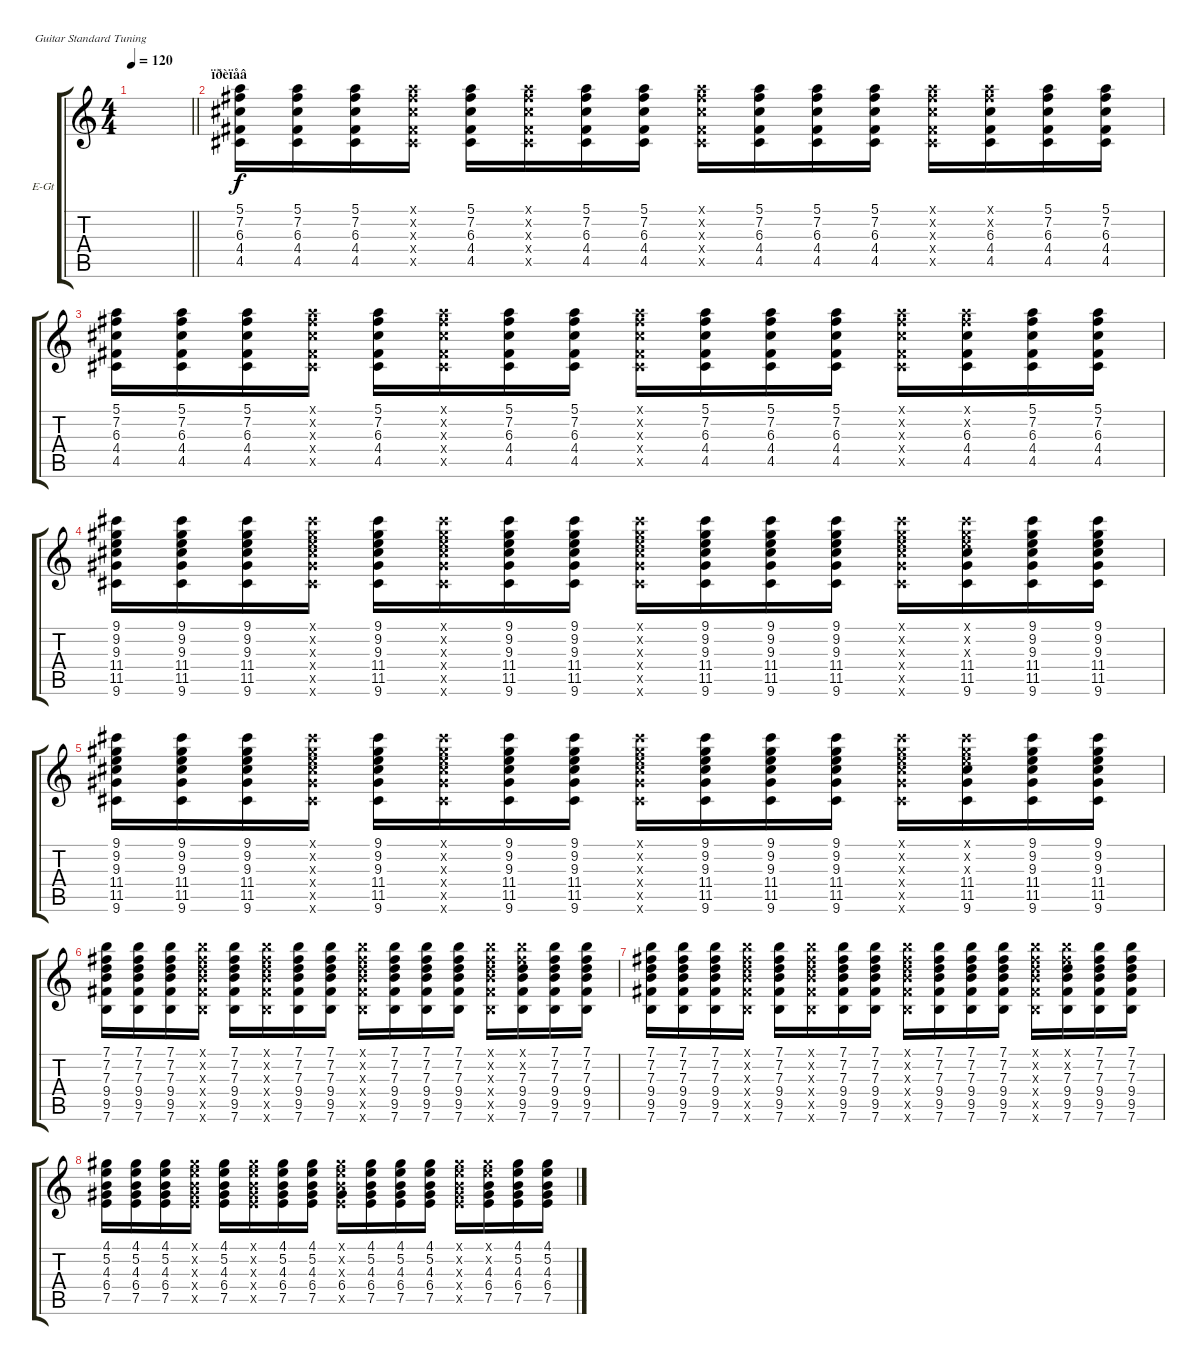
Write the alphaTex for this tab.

\bracketExtendMode groupsimilarinstruments
\firstSystemTrackNameOrientation horizontal
\otherSystemsTrackNameOrientation horizontal
\track ("Þ. Êàñïàðÿí" "E-Gt") {instrument electricguitarclean}
\staff {score tabs}
\tuning (E4 B3 G3 D3 A2 E2)
\ts (4 4)
\tempo 120
\clef g2
\barLineRight lightlight
\ks c
|
\section ("" "ïðèïåâ")
(5.1 7.2 6.3 4.4 4.5).16 (5.1 7.2 6.3 4.4 4.5).16 (5.1 7.2 6.3 4.4 4.5).16 (5.1{x} 7.2{x} 6.3{x} 4.4{x} 4.5{x}).16 (5.1 7.2 6.3 4.4 4.5).16 (5.1{x} 7.2{x} 6.3{x} 4.4{x} 4.5{x}).16 (5.1 7.2 6.3 4.4 4.5).16 (5.1 7.2 6.3 4.4 4.5).16 (5.1{x} 7.2{x} 6.3{x} 4.4{x} 4.5{x}).16 (5.1 7.2 6.3 4.4 4.5).16 (5.1 7.2 6.3 4.4 4.5).16 (5.1 7.2 6.3 4.4 4.5).16 (5.1{x} 7.2{x} 6.3{x} 4.4{x} 4.5{x}).16 (5.1{x} 7.2{x} 6.3 4.4 4.5).16 (5.1 7.2 6.3 4.4 4.5).16 (5.1 7.2 6.3 4.4 4.5).16 |
(5.1 7.2 6.3 4.4 4.5).16 (5.1 7.2 6.3 4.4 4.5).16 (5.1 7.2 6.3 4.4 4.5).16 (5.1{x} 7.2{x} 6.3{x} 4.4{x} 4.5{x}).16 (5.1 7.2 6.3 4.4 4.5).16 (5.1{x} 7.2{x} 6.3{x} 4.4{x} 4.5{x}).16 (5.1 7.2 6.3 4.4 4.5).16 (5.1 7.2 6.3 4.4 4.5).16 (5.1{x} 7.2{x} 6.3{x} 4.4{x} 4.5{x}).16 (5.1 7.2 6.3 4.4 4.5).16 (5.1 7.2 6.3 4.4 4.5).16 (5.1 7.2 6.3 4.4 4.5).16 (5.1{x} 7.2{x} 6.3{x} 4.4{x} 4.5{x}).16 (5.1{x} 7.2{x} 6.3 4.4 4.5).16 (5.1 7.2 6.3 4.4 4.5).16 (5.1 7.2 6.3 4.4 4.5).16 |
(9.1 9.2 9.3 11.4 11.5 9.6).16 (9.1 9.2 9.3 11.4 11.5 9.6).16 (9.1 9.2 9.3 11.4 11.5 9.6).16 (9.1{x} 9.2{x} 9.3{x} 11.4{x} 11.5{x} 9.6{x}).16 (9.1 9.2 9.3 11.4 11.5 9.6).16 (9.1{x} 9.2{x} 9.3{x} 11.4{x} 11.5{x} 9.6{x}).16 (9.1 9.2 9.3 11.4 11.5 9.6).16 (9.1 9.2 9.3 11.4 11.5 9.6).16 (9.1{x} 9.2{x} 9.3{x} 11.4{x} 11.5{x} 9.6{x}).16 (9.1 9.2 9.3 11.4 11.5 9.6).16 (9.1 9.2 9.3 11.4 11.5 9.6).16 (9.1 9.2 9.3 11.4 11.5 9.6).16 (9.1{x} 9.2{x} 9.3{x} 11.4{x} 11.5{x} 9.6{x}).16 (9.1{x} 9.2{x} 9.3{x} 11.4 11.5 9.6).16 (9.1 9.2 9.3 11.4 11.5 9.6).16 (9.1 9.2 9.3 11.4 11.5 9.6).16 |
(9.1 9.2 9.3 11.4 11.5 9.6).16 (9.1 9.2 9.3 11.4 11.5 9.6).16 (9.1 9.2 9.3 11.4 11.5 9.6).16 (9.1{x} 9.2{x} 9.3{x} 11.4{x} 11.5{x} 9.6{x}).16 (9.1 9.2 9.3 11.4 11.5 9.6).16 (9.1{x} 9.2{x} 9.3{x} 11.4{x} 11.5{x} 9.6{x}).16 (9.1 9.2 9.3 11.4 11.5 9.6).16 (9.1 9.2 9.3 11.4 11.5 9.6).16 (9.1{x} 9.2{x} 9.3{x} 11.4{x} 11.5{x} 9.6{x}).16 (9.1 9.2 9.3 11.4 11.5 9.6).16 (9.1 9.2 9.3 11.4 11.5 9.6).16 (9.1 9.2 9.3 11.4 11.5 9.6).16 (9.1{x} 9.2{x} 9.3{x} 11.4{x} 11.5{x} 9.6{x}).16 (9.1{x} 9.2{x} 9.3{x} 11.4 11.5 9.6).16 (9.1 9.2 9.3 11.4 11.5 9.6).16 (9.1 9.2 9.3 11.4 11.5 9.6).16 |
(7.1 7.2 7.3 9.4 9.5 7.6).16 (7.1 7.2 7.3 9.4 9.5 7.6).16 (7.1 7.2 7.3 9.4 9.5 7.6).16 (7.1{x} 7.2{x} 7.3{x} 9.4{x} 9.5{x} 7.6{x}).16 (7.1 7.2 7.3 9.4 9.5 7.6).16 (7.1{x} 7.2{x} 7.3{x} 9.4{x} 9.5{x} 7.6{x}).16 (7.1 7.2 7.3 9.4 9.5 7.6).16 (7.1 7.2 7.3 9.4 9.5 7.6).16 (7.1{x} 7.2{x} 7.3{x} 9.4{x} 9.5{x} 7.6{x}).16 (7.1 7.2 7.3 9.4 9.5 7.6).16 (7.1 7.2 7.3 9.4 9.5 7.6).16 (7.1 7.2 7.3 9.4 9.5 7.6).16 (7.1{x} 7.2{x} 7.3{x} 9.4{x} 9.5{x} 7.6{x}).16 (7.1{x} 7.2{x} 7.3 9.4 9.5 7.6).16 (7.1 7.2 7.3 9.4 9.5 7.6).16 (7.1 7.2 7.3 9.4 9.5 7.6).16 |
(7.1 7.2 7.3 9.4 9.5 7.6).16 (7.1 7.2 7.3 9.4 9.5 7.6).16 (7.1 7.2 7.3 9.4 9.5 7.6).16 (7.1{x} 7.2{x} 7.3{x} 9.4{x} 9.5{x} 7.6{x}).16 (7.1 7.2 7.3 9.4 9.5 7.6).16 (7.1{x} 7.2{x} 7.3{x} 9.4{x} 9.5{x} 7.6{x}).16 (7.1 7.2 7.3 9.4 9.5 7.6).16 (7.1 7.2 7.3 9.4 9.5 7.6).16 (7.1{x} 7.2{x} 7.3{x} 9.4{x} 9.5{x} 7.6{x}).16 (7.1 7.2 7.3 9.4 9.5 7.6).16 (7.1 7.2 7.3 9.4 9.5 7.6).16 (7.1 7.2 7.3 9.4 9.5 7.6).16 (7.1{x} 7.2{x} 7.3{x} 9.4{x} 9.5{x} 7.6{x}).16 (7.1{x} 7.2{x} 7.3 9.4 9.5 7.6).16 (7.1 7.2 7.3 9.4 9.5 7.6).16 (7.1 7.2 7.3 9.4 9.5 7.6).16 |
(4.1 5.2 4.3 6.4 7.5).16 (4.1 5.2 4.3 6.4 7.5).16 (4.1 5.2 4.3 6.4 7.5).16 (4.1{x} 5.2{x} 4.3{x} 6.4{x} 7.5{x}).16 (4.1 5.2 4.3 6.4 7.5).16 (4.1{x} 5.2{x} 4.3{x} 6.4{x} 7.5{x}).16 (4.1 5.2 4.3 6.4 7.5).16 (4.1 5.2 4.3 6.4 7.5).16 (4.1{x} 5.2{x} 4.3{x} 6.4 7.5{x}).16 (4.1 5.2 4.3 6.4 7.5).16 (4.1 5.2 4.3 6.4 7.5).16 (4.1 5.2 4.3 6.4 7.5).16 (4.1{x} 5.2{x} 4.3{x} 6.4{x} 7.5{x}).16 (4.1{x} 5.2{x} 4.3 6.4 7.5).16 (4.1 5.2 4.3 6.4 7.5).16 (4.1 5.2 4.3 6.4 7.5).16
